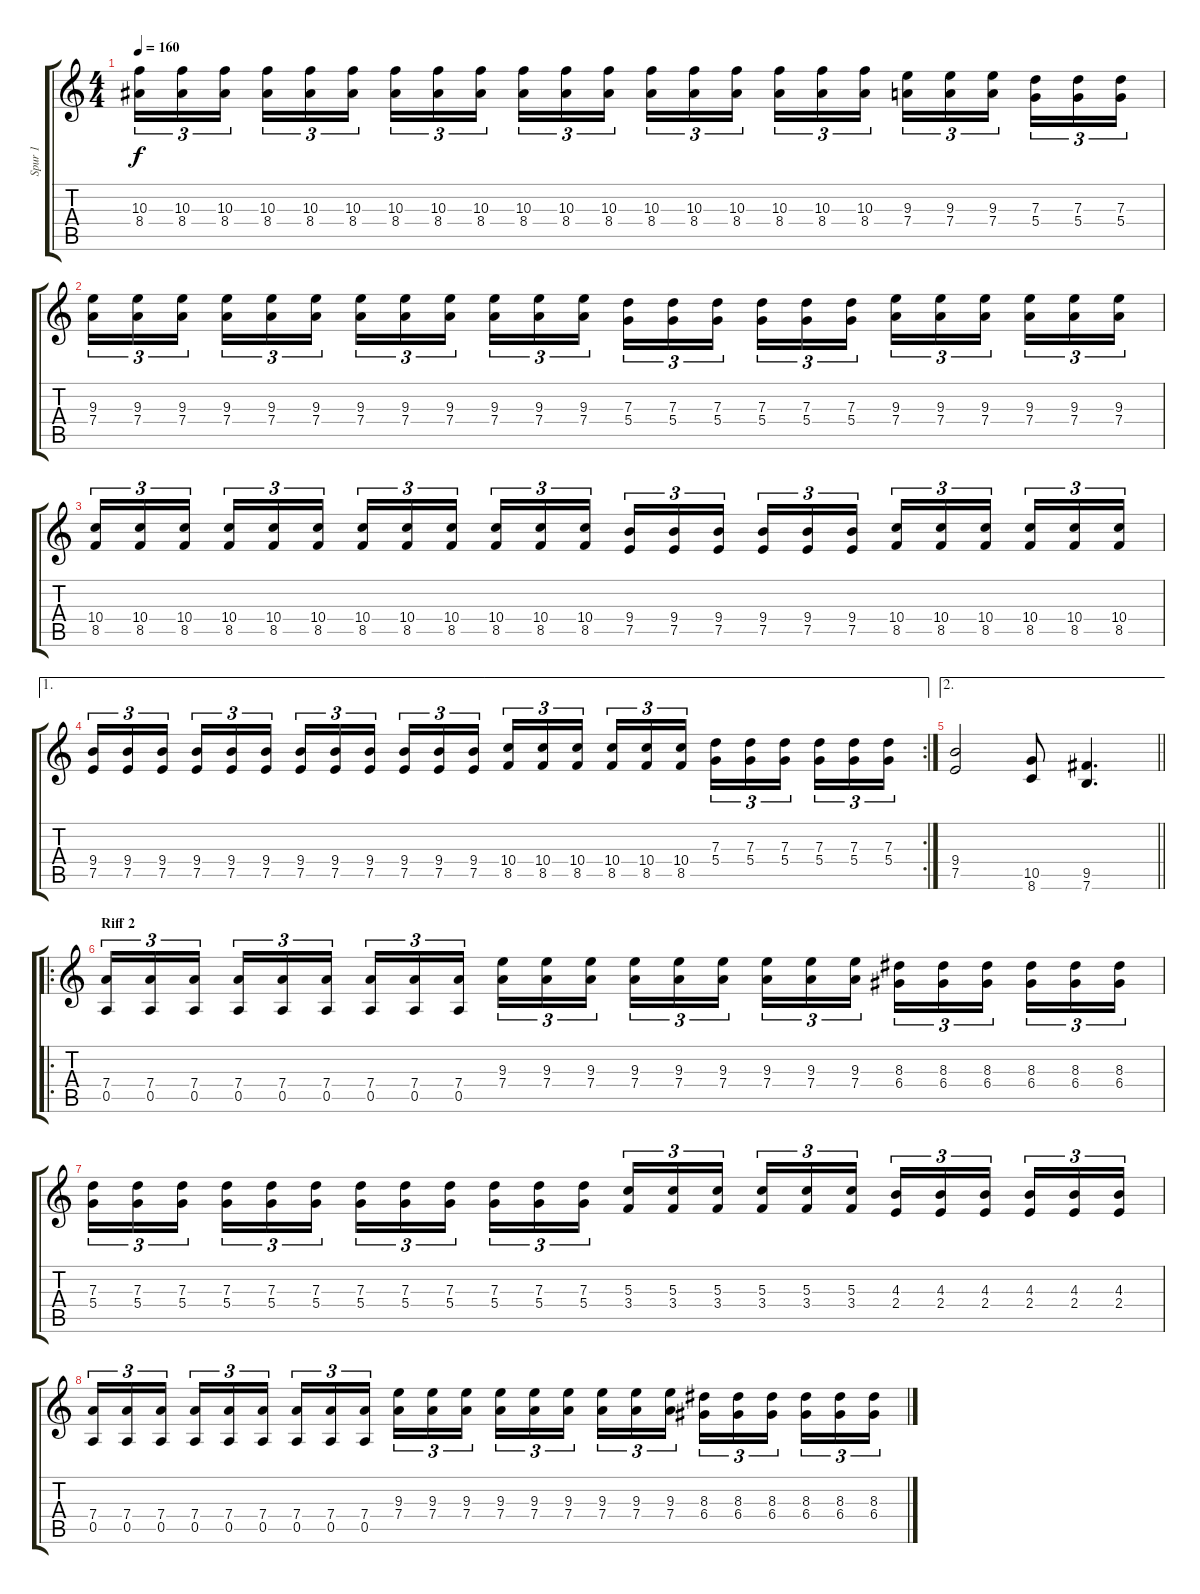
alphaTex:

\track ("Spur 1" "Spur 1") {instrument distortionguitar}
\staff {score tabs}
\tuning (E4 B3 G3 D3 A2 E2) {hide}
\ts (4 4)
\tempo 160
\clef g2
\ks c
(10.3 8.4).16{tu (3 2) dy f} (10.3 8.4).16{tu (3 2)} (10.3 8.4).16{tu (3 2) beam splitsecondary} (10.3 8.4).16{tu (3 2)} (10.3 8.4).16{tu (3 2)} (10.3 8.4).16{tu (3 2)} (10.3 8.4).16{tu (3 2)} (10.3 8.4).16{tu (3 2)} (10.3 8.4).16{tu (3 2) beam splitsecondary} (10.3 8.4).16{tu (3 2)} (10.3 8.4).16{tu (3 2)} (10.3 8.4).16{tu (3 2)} (10.3 8.4).16{tu (3 2)} (10.3 8.4).16{tu (3 2)} (10.3 8.4).16{tu (3 2) beam splitsecondary} (10.3 8.4).16{tu (3 2)} (10.3 8.4).16{tu (3 2)} (10.3 8.4).16{tu (3 2)} (9.3 7.4).16{tu (3 2)} (9.3 7.4).16{tu (3 2)} (9.3 7.4).16{tu (3 2) beam splitsecondary} (7.3 5.4).16{tu (3 2)} (7.3 5.4).16{tu (3 2)} (7.3 5.4).16{tu (3 2)} |
(9.3 7.4).16{tu (3 2)} (9.3 7.4).16{tu (3 2)} (9.3 7.4).16{tu (3 2) beam splitsecondary} (9.3 7.4).16{tu (3 2)} (9.3 7.4).16{tu (3 2)} (9.3 7.4).16{tu (3 2)} (9.3 7.4).16{tu (3 2)} (9.3 7.4).16{tu (3 2)} (9.3 7.4).16{tu (3 2) beam splitsecondary} (9.3 7.4).16{tu (3 2)} (9.3 7.4).16{tu (3 2)} (9.3 7.4).16{tu (3 2)} (7.3 5.4).16{tu (3 2)} (7.3 5.4).16{tu (3 2)} (7.3 5.4).16{tu (3 2) beam splitsecondary} (7.3 5.4).16{tu (3 2)} (7.3 5.4).16{tu (3 2)} (7.3 5.4).16{tu (3 2)} (9.3 7.4).16{tu (3 2)} (9.3 7.4).16{tu (3 2)} (9.3 7.4).16{tu (3 2) beam splitsecondary} (9.3 7.4).16{tu (3 2)} (9.3 7.4).16{tu (3 2)} (9.3 7.4).16{tu (3 2)} |
(10.4 8.5).16{tu (3 2)} (10.4 8.5).16{tu (3 2)} (10.4 8.5).16{tu (3 2) beam splitsecondary} (10.4 8.5).16{tu (3 2)} (10.4 8.5).16{tu (3 2)} (10.4 8.5).16{tu (3 2)} (10.4 8.5).16{tu (3 2)} (10.4 8.5).16{tu (3 2)} (10.4 8.5).16{tu (3 2) beam splitsecondary} (10.4 8.5).16{tu (3 2)} (10.4 8.5).16{tu (3 2)} (10.4 8.5).16{tu (3 2)} (9.4 7.5).16{tu (3 2)} (9.4 7.5).16{tu (3 2)} (9.4 7.5).16{tu (3 2) beam splitsecondary} (9.4 7.5).16{tu (3 2)} (9.4 7.5).16{tu (3 2)} (9.4 7.5).16{tu (3 2)} (10.4 8.5).16{tu (3 2)} (10.4 8.5).16{tu (3 2)} (10.4 8.5).16{tu (3 2) beam splitsecondary} (10.4 8.5).16{tu (3 2)} (10.4 8.5).16{tu (3 2)} (10.4 8.5).16{tu (3 2)} |
\ae 1
\rc 2
(9.4 7.5).16{tu (3 2)} (9.4 7.5).16{tu (3 2)} (9.4 7.5).16{tu (3 2) beam splitsecondary} (9.4 7.5).16{tu (3 2)} (9.4 7.5).16{tu (3 2)} (9.4 7.5).16{tu (3 2)} (9.4 7.5).16{tu (3 2)} (9.4 7.5).16{tu (3 2)} (9.4 7.5).16{tu (3 2) beam splitsecondary} (9.4 7.5).16{tu (3 2)} (9.4 7.5).16{tu (3 2)} (9.4 7.5).16{tu (3 2)} (10.4 8.5).16{tu (3 2)} (10.4 8.5).16{tu (3 2)} (10.4 8.5).16{tu (3 2) beam splitsecondary} (10.4 8.5).16{tu (3 2)} (10.4 8.5).16{tu (3 2)} (10.4 8.5).16{tu (3 2)} (7.3 5.4).16{tu (3 2)} (7.3 5.4).16{tu (3 2)} (7.3 5.4).16{tu (3 2) beam splitsecondary} (7.3 5.4).16{tu (3 2)} (7.3 5.4).16{tu (3 2)} (7.3 5.4).16{tu (3 2)} |
\ae 2
\barLineRight lightlight
(9.4 7.5).2 (10.5 8.6).8 (9.5 7.6).4{d} |
\ro
\section ("" "Riff 2")
(7.4 0.5).16{tu (3 2)} (7.4 0.5).16{tu (3 2)} (7.4 0.5).16{tu (3 2) beam splitsecondary} (7.4 0.5).16{tu (3 2)} (7.4 0.5).16{tu (3 2)} (7.4 0.5).16{tu (3 2)} (7.4 0.5).16{tu (3 2)} (7.4 0.5).16{tu (3 2)} (7.4 0.5).16{tu (3 2) beam splitsecondary} (9.3 7.4).16{tu (3 2)} (9.3 7.4).16{tu (3 2)} (9.3 7.4).16{tu (3 2)} (9.3 7.4).16{tu (3 2)} (9.3 7.4).16{tu (3 2)} (9.3 7.4).16{tu (3 2) beam splitsecondary} (9.3 7.4).16{tu (3 2)} (9.3 7.4).16{tu (3 2)} (9.3 7.4).16{tu (3 2)} (8.3 6.4).16{tu (3 2)} (8.3 6.4).16{tu (3 2)} (8.3 6.4).16{tu (3 2) beam splitsecondary} (8.3 6.4).16{tu (3 2)} (8.3 6.4).16{tu (3 2)} (8.3 6.4).16{tu (3 2)} |
(7.3 5.4).16{tu (3 2)} (7.3 5.4).16{tu (3 2)} (7.3 5.4).16{tu (3 2) beam splitsecondary} (7.3 5.4).16{tu (3 2)} (7.3 5.4).16{tu (3 2)} (7.3 5.4).16{tu (3 2)} (7.3 5.4).16{tu (3 2)} (7.3 5.4).16{tu (3 2)} (7.3 5.4).16{tu (3 2) beam splitsecondary} (7.3 5.4).16{tu (3 2)} (7.3 5.4).16{tu (3 2)} (7.3 5.4).16{tu (3 2)} (5.3 3.4).16{tu (3 2)} (5.3 3.4).16{tu (3 2)} (5.3 3.4).16{tu (3 2) beam splitsecondary} (5.3 3.4).16{tu (3 2)} (5.3 3.4).16{tu (3 2)} (5.3 3.4).16{tu (3 2)} (4.3 2.4).16{tu (3 2)} (4.3 2.4).16{tu (3 2)} (4.3 2.4).16{tu (3 2) beam splitsecondary} (4.3 2.4).16{tu (3 2)} (4.3 2.4).16{tu (3 2)} (4.3 2.4).16{tu (3 2)} |
(7.4 0.5).16{tu (3 2)} (7.4 0.5).16{tu (3 2)} (7.4 0.5).16{tu (3 2) beam splitsecondary} (7.4 0.5).16{tu (3 2)} (7.4 0.5).16{tu (3 2)} (7.4 0.5).16{tu (3 2)} (7.4 0.5).16{tu (3 2)} (7.4 0.5).16{tu (3 2)} (7.4 0.5).16{tu (3 2) beam splitsecondary} (9.3 7.4).16{tu (3 2)} (9.3 7.4).16{tu (3 2)} (9.3 7.4).16{tu (3 2)} (9.3 7.4).16{tu (3 2)} (9.3 7.4).16{tu (3 2)} (9.3 7.4).16{tu (3 2) beam splitsecondary} (9.3 7.4).16{tu (3 2)} (9.3 7.4).16{tu (3 2)} (9.3 7.4).16{tu (3 2)} (8.3 6.4).16{tu (3 2)} (8.3 6.4).16{tu (3 2)} (8.3 6.4).16{tu (3 2) beam splitsecondary} (8.3 6.4).16{tu (3 2)} (8.3 6.4).16{tu (3 2)} (8.3 6.4).16{tu (3 2)}
